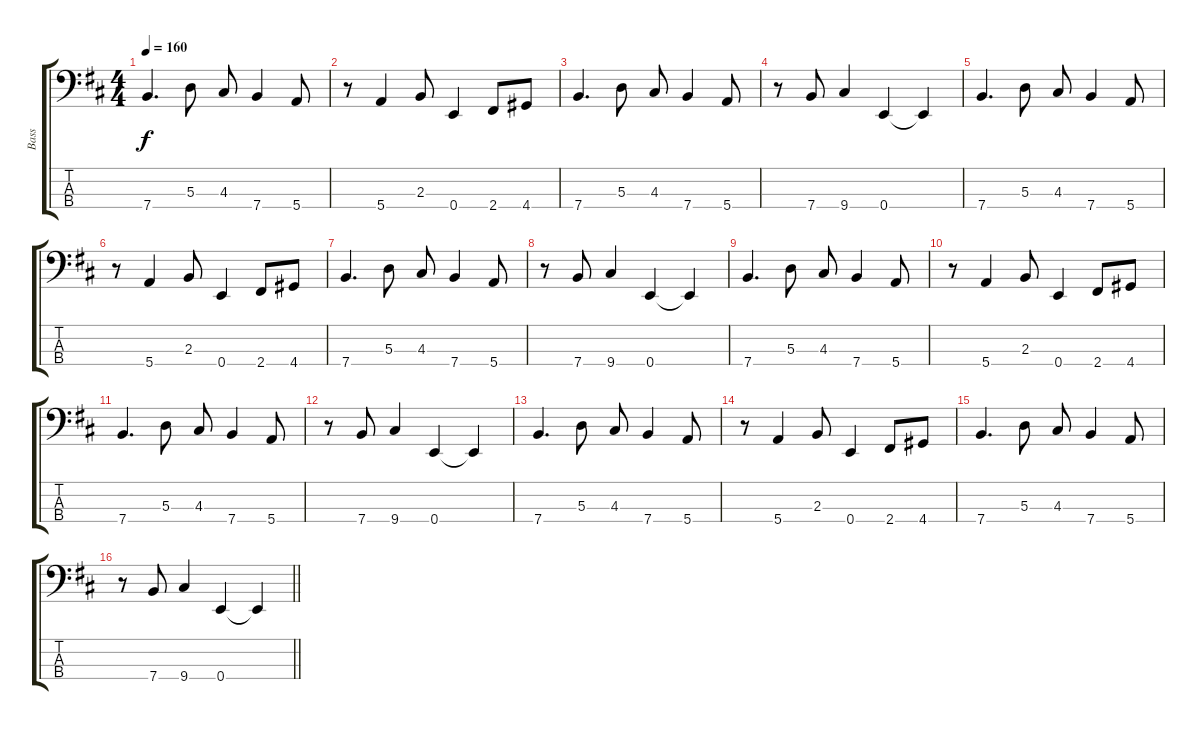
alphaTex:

\track ("Bass" "Bass") {instrument electricbasspick}
\staff {score tabs}
\tuning (G2 D2 A1 E1) {hide}
\ts (4 4)
\tempo 160
\clef f4
\ks d
7.4.4{d dy f} 5.3.8 4.3.8 7.4.4 5.4.8 |
r.8 5.4.4 2.3.8 0.4.4 2.4.8 4.4.8 |
7.4.4{d} 5.3.8 4.3.8 7.4.4 5.4.8 |
r.8 7.4.8 9.4.4 0.4.4 0.4{t}.4 |
7.4.4{d} 5.3.8 4.3.8 7.4.4 5.4.8 |
r.8 5.4.4 2.3.8 0.4.4 2.4.8 4.4.8 |
7.4.4{d} 5.3.8 4.3.8 7.4.4 5.4.8 |
r.8 7.4.8 9.4.4 0.4.4 0.4{t}.4 |
7.4.4{d} 5.3.8 4.3.8 7.4.4 5.4.8 |
r.8 5.4.4 2.3.8 0.4.4 2.4.8 4.4.8 |
7.4.4{d} 5.3.8 4.3.8 7.4.4 5.4.8 |
r.8 7.4.8 9.4.4 0.4.4 0.4{t}.4 |
7.4.4{d} 5.3.8 4.3.8 7.4.4 5.4.8 |
r.8 5.4.4 2.3.8 0.4.4 2.4.8 4.4.8 |
7.4.4{d} 5.3.8 4.3.8 7.4.4 5.4.8 |
\barLineRight lightlight
r.8 7.4.8 9.4.4 0.4.4 0.4{t}.4
